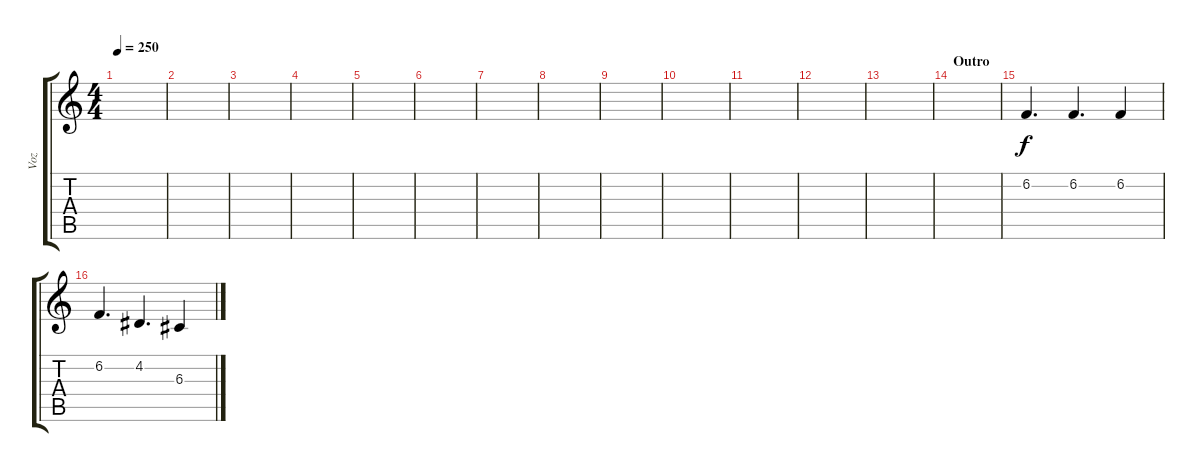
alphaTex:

\track ("Voz" "Voz") {instrument bassoon}
\staff {score tabs}
\tuning (E4 B3 G3 D3 A2 E2) {hide}
\ts (4 4)
\tempo 250
\clef g2
\ks c
|
|
|
|
|
|
|
|
|
|
|
|
|
\section ("" "Outro")
|
6.2.4{d} 6.2.4{d} 6.2.4 |
6.2.4{d} 4.2.4{d} 6.3.4
